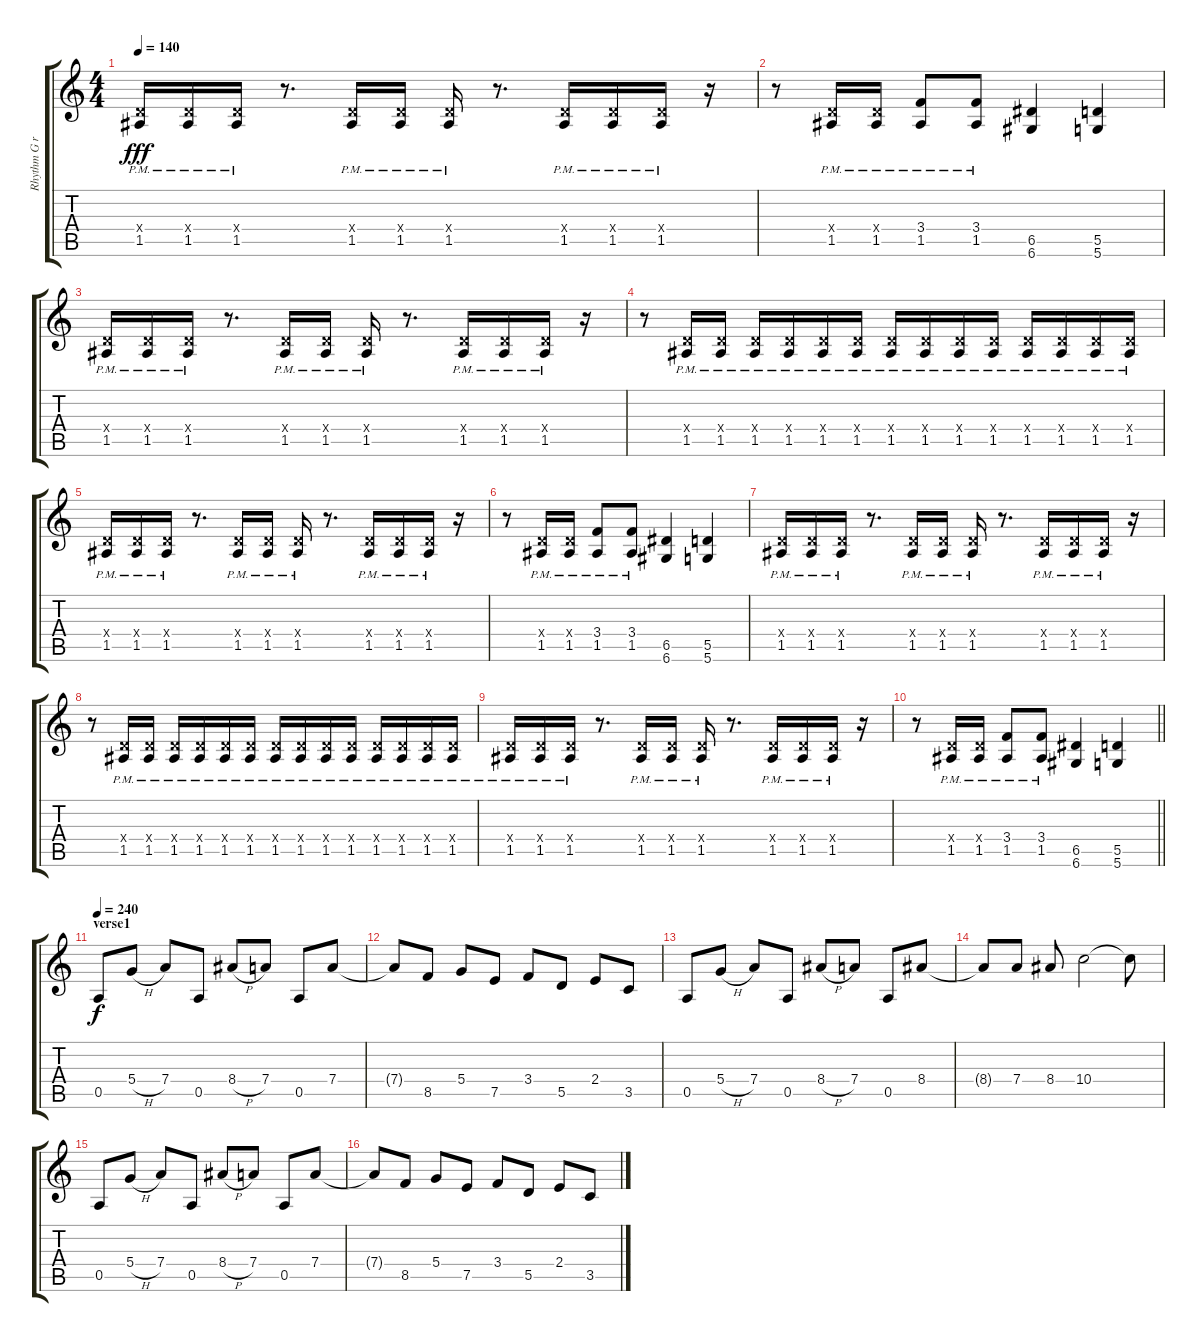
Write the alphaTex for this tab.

\track ("Rhythm G right" "Rhythm G r") {instrument distortionguitar}
\staff {score tabs}
\tuning (E4 B3 G3 D3 A2 D2) {hide}
\ts (4 4)
\tempo 140
\clef g2
\ks c
(0.4{x} 1.5{pm}).16{dy fff} (0.4{x} 1.5{pm}).16 (0.4{x} 1.5{pm}).16 r.8{d} (0.4{x} 1.5{pm}).16 (0.4{x} 1.5{pm}).16 (0.4{x} 1.5{pm}).16 r.8{d} (0.4{x} 1.5{pm}).16 (0.4{x} 1.5{pm}).16 (0.4{x} 1.5{pm}).16 r.16 |
r.8 (0.4{x} 1.5{pm}).16 (0.4{x} 1.5{pm}).16 (3.4{pm} 1.5{pm}).8 (3.4{pm} 1.5{pm}).8 (6.5 6.6).4 (5.5 5.6).4 |
(0.4{x} 1.5{pm}).16 (0.4{x} 1.5{pm}).16 (0.4{x} 1.5{pm}).16 r.8{d} (0.4{x} 1.5{pm}).16 (0.4{x} 1.5{pm}).16 (0.4{x} 1.5{pm}).16 r.8{d} (0.4{x} 1.5{pm}).16 (0.4{x} 1.5{pm}).16 (0.4{x} 1.5{pm}).16 r.16 |
r.8 (0.4{x} 1.5{pm}).16 (0.4{x} 1.5{pm}).16 (0.4{x} 1.5{pm}).16 (0.4{x} 1.5{pm}).16 (0.4{x} 1.5{pm}).16 (0.4{x} 1.5{pm}).16 (0.4{x} 1.5{pm}).16 (0.4{x} 1.5{pm}).16 (0.4{x} 1.5{pm}).16 (0.4{x} 1.5{pm}).16 (0.4{x} 1.5{pm}).16 (0.4{x} 1.5{pm}).16 (0.4{x} 1.5{pm}).16 (0.4{x} 1.5{pm}).16 |
(0.4{x} 1.5{pm}).16 (0.4{x} 1.5{pm}).16 (0.4{x} 1.5{pm}).16 r.8{d} (0.4{x} 1.5{pm}).16 (0.4{x} 1.5{pm}).16 (0.4{x} 1.5{pm}).16 r.8{d} (0.4{x} 1.5{pm}).16 (0.4{x} 1.5{pm}).16 (0.4{x} 1.5{pm}).16 r.16 |
r.8 (0.4{x} 1.5{pm}).16 (0.4{x} 1.5{pm}).16 (3.4{pm} 1.5{pm}).8 (3.4{pm} 1.5{pm}).8 (6.5 6.6).4 (5.5 5.6).4 |
(0.4{x} 1.5{pm}).16 (0.4{x} 1.5{pm}).16 (0.4{x} 1.5{pm}).16 r.8{d} (0.4{x} 1.5{pm}).16 (0.4{x} 1.5{pm}).16 (0.4{x} 1.5{pm}).16 r.8{d} (0.4{x} 1.5{pm}).16 (0.4{x} 1.5{pm}).16 (0.4{x} 1.5{pm}).16 r.16 |
r.8 (0.4{x} 1.5{pm}).16 (0.4{x} 1.5{pm}).16 (0.4{x} 1.5{pm}).16 (0.4{x} 1.5{pm}).16 (0.4{x} 1.5{pm}).16 (0.4{x} 1.5{pm}).16 (0.4{x} 1.5{pm}).16 (0.4{x} 1.5{pm}).16 (0.4{x} 1.5{pm}).16 (0.4{x} 1.5{pm}).16 (0.4{x} 1.5{pm}).16 (0.4{x} 1.5{pm}).16 (0.4{x} 1.5{pm}).16 (0.4{x} 1.5{pm}).16 |
(0.4{x} 1.5{pm}).16 (0.4{x} 1.5{pm}).16 (0.4{x} 1.5{pm}).16 r.8{d} (0.4{x} 1.5{pm}).16 (0.4{x} 1.5{pm}).16 (0.4{x} 1.5{pm}).16 r.8{d} (0.4{x} 1.5{pm}).16 (0.4{x} 1.5{pm}).16 (0.4{x} 1.5{pm}).16 r.16 |
\barLineRight lightlight
r.8 (0.4{x} 1.5{pm}).16 (0.4{x} 1.5{pm}).16 (3.4{pm} 1.5{pm}).8 (3.4{pm} 1.5{pm}).8 (6.5 6.6).4 (5.5 5.6).4 |
\section ("" "verse1")
\tempo 240
0.5.8{dy f} 5.4{h}.8 7.4.8 0.5.8 8.4{h}.8 7.4.8 0.5.8 7.4.8 |
7.4{t}.8 8.5.8 5.4.8 7.5.8 3.4.8 5.5.8 2.4.8 3.5.8 |
0.5.8 5.4{h}.8 7.4.8 0.5.8 8.4{h}.8 7.4.8 0.5.8 8.4.8 |
8.4{t}.8 7.4.8 8.4.8 10.4.2 10.4{t}.8 |
0.5.8 5.4{h}.8 7.4.8 0.5.8 8.4{h}.8 7.4.8 0.5.8 7.4.8 |
7.4{t}.8 8.5.8 5.4.8 7.5.8 3.4.8 5.5.8 2.4.8 3.5.8
